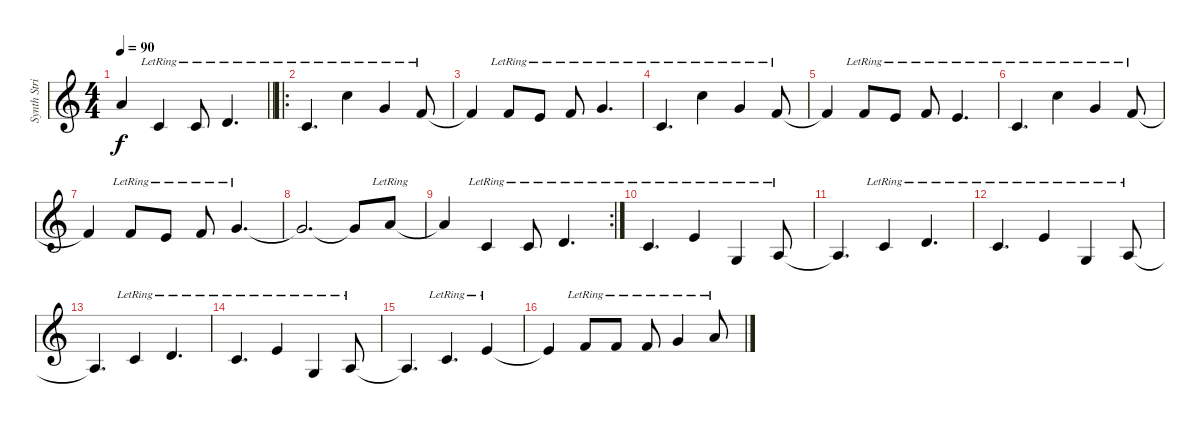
\track ("Synth Strings" "Synth Stri") {instrument synthstrings1}
\staff {score}
\tuning (E4 B3 G3 D3 A2 E2 B1) {hide}
\ts (4 4)
\tempo 90
\clef g2
\barLineRight lightlight
\ks c
5.1{t}.4{dy f} 5.3{lr}.4 5.3{lr}.8 3.2{lr}.4{d} |
\ro
5.3{lr}.4{d} 8.1{lr}.4 8.2{lr}.4 6.2{lr}.8 |
6.2{t}.4 6.2{lr}.8 5.2{lr}.8 6.2{lr}.8 3.1{lr}.4{d} |
5.3{lr}.4{d} 8.1{lr}.4 8.2{lr}.4 6.2{lr}.8 |
6.2{t}.4 6.2{lr}.8 5.2{lr}.8 6.2{lr}.8 5.2{lr}.4{d} |
5.3{lr}.4{d} 8.1{lr}.4 8.2{lr}.4 6.2{lr}.8 |
6.2{t}.4 6.2{lr}.8 5.2{lr}.8 6.2{lr}.8 3.1{lr}.4{d} |
3.1{t}.2{d} 3.1{t}.8 5.1{lr}.8 |
\rc 2
5.1{t}.4 5.3{lr}.4 5.3{lr}.8 3.2{lr}.4{d} |
5.3{lr}.4{d} 5.2{lr}.4 5.4{lr}.4 2.3{lr}.8 |
2.3{t}.4{d} 1.2{lr}.4 3.2{lr}.4{d} |
1.2{lr}.4{d} 0.1{lr}.4 0.3{lr}.4 2.3{lr}.8 |
2.3{t}.4{d} 1.2{lr}.4 3.2{lr}.4{d} |
1.2{lr}.4{d} 0.1{lr}.4 0.3{lr}.4 2.3{lr}.8 |
2.3{t}.4{d} 1.2{lr}.4{d} 0.1{lr}.4 |
0.1{t}.4 1.1{lr}.8 1.1{lr}.8 1.1{lr}.8 3.1{lr}.4 5.1{lr}.8
